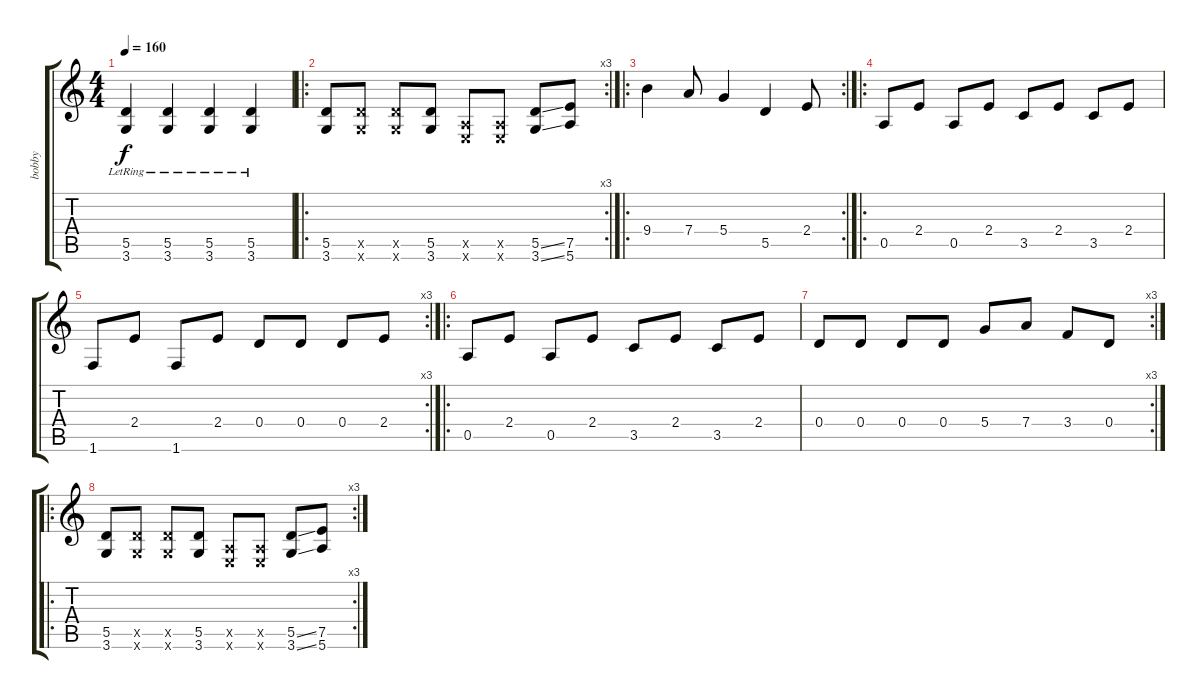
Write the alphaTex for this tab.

\track ("bobby" "bobby") {instrument distortionguitar}
\staff {score tabs}
\tuning (E4 B3 G3 D3 A2 E2) {hide}
\ts (4 4)
\tempo 160
\clef g2
\ks c
(5.5{lr} 3.6).4{dy f} (5.5{lr} 3.6).4 (5.5{lr} 3.6).4 (5.5{lr} 3.6).4 |
\ro
\rc 3
(5.5 3.6).8 (5.5{x} 3.6{x}).8 (5.5{x} 3.6{x}).8 (5.5 3.6).8 (0.5{x} 0.6{x}).8 (0.5{x} 0.6{x}).8 (5.5{ss} 3.6{ss}).8 (7.5 5.6).8 |
\ro
\rc 2
9.4.4 7.4.8 5.4.4 5.5.4 2.4.8 |
\ro
0.5.8 2.4.8 0.5.8 2.4.8 3.5.8 2.4.8 3.5.8 2.4.8 |
\rc 3
1.6.8 2.4.8 1.6.8 2.4.8 0.4.8 0.4.8 0.4.8 2.4.8 |
\ro
0.5.8 2.4.8 0.5.8 2.4.8 3.5.8 2.4.8 3.5.8 2.4.8 |
\rc 3
0.4.8 0.4.8 0.4.8 0.4.8 5.4.8 7.4.8 3.4.8 0.4.8 |
\ro
\rc 3
(5.5 3.6).8 (5.5{x} 3.6{x}).8 (5.5{x} 3.6{x}).8 (5.5 3.6).8 (0.5{x} 0.6{x}).8 (0.5{x} 0.6{x}).8 (5.5{ss} 3.6{ss}).8 (7.5 5.6).8
